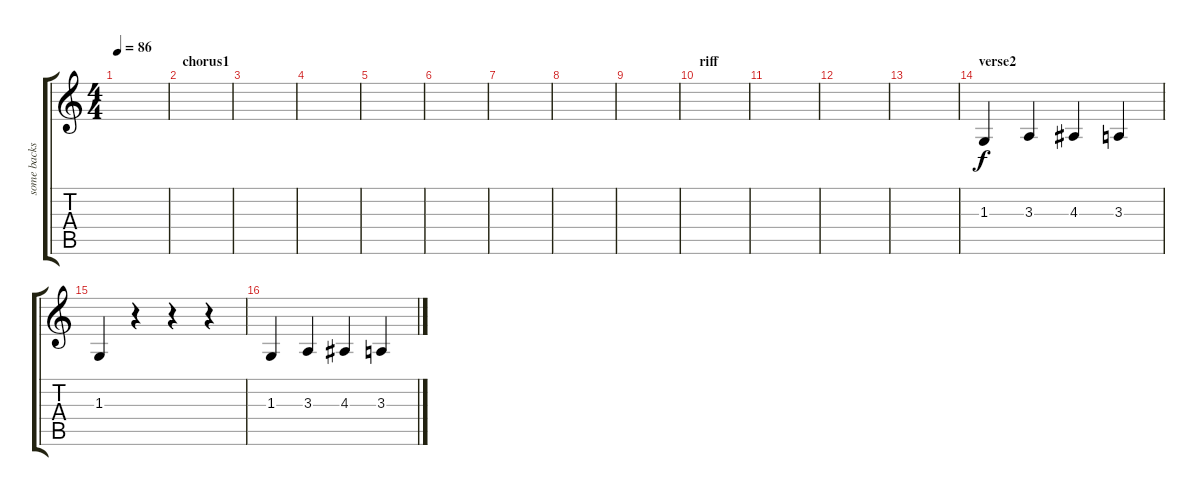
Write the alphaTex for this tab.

\track ("some backs" "some backs") {instrument violin}
\staff {score tabs}
\tuning (Eb4 Bb3 Gb3 Db3 Ab2 Eb2) {hide}
\ts (4 4)
\tempo 86
\clef g2
\ks c
|
\section ("" "chorus1")
|
|
|
|
|
|
|
|
\section ("" "riff")
|
|
|
|
\section ("" "verse2")
1.3.4 3.3.4 4.3.4 3.3.4 |
1.3.4 r.4 r.4 r.4 |
1.3.4 3.3.4 4.3.4 3.3.4
